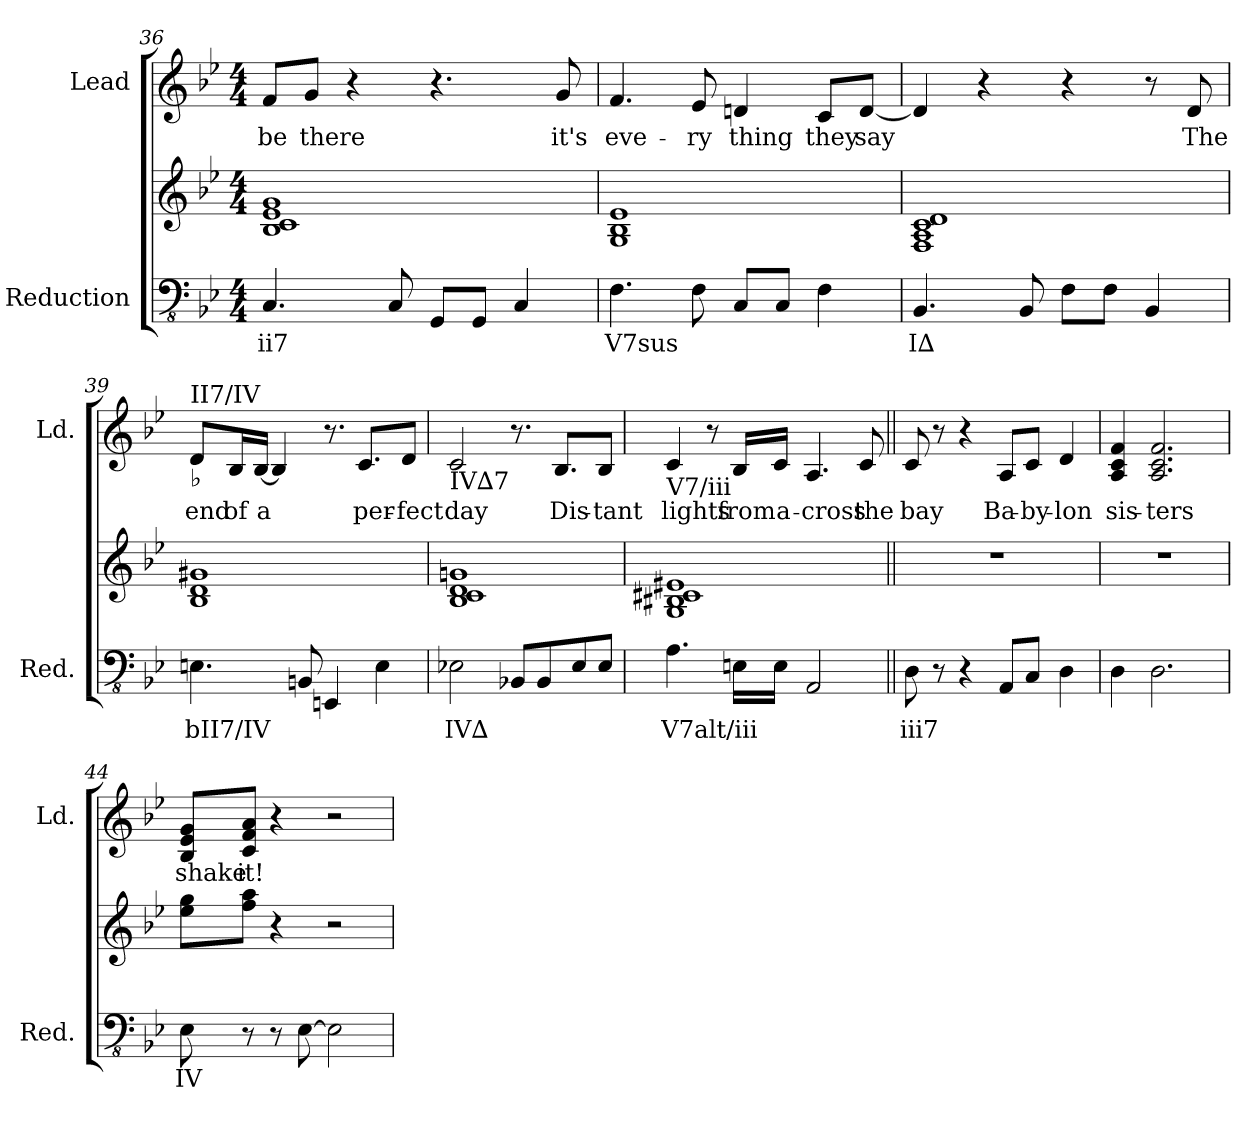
**kern	**text	**kern	**kern	**text
*part2	*part2	*part2	*part1	*part1
*staff3	*staff3	*staff2	*staff1	*staff1
*I"Reduction	*	*	*I"Lead	*
*I'Red.	*	*	*I'Ld.	*
*clefFv4	*	*clefG2	*clefG2	*
*k[b-e-]	*	*k[b-e-]	*k[b-e-]	*
*B-:	*	*B-:	*B-:	*
*M4/4	*	*M4/4	*M4/4	*
=36	=36	=36	=36	=36
!	!LO:LY:b:color=#000000	!	!	!
!	!	!	!	!LO:LY:b:color=#000000
4.CCi/	ii7	1B-i 1ci 1e-i 1gi	8fi/L	be
!	!	!	!	!LO:LY:b:color=#000000
.	.	.	8gi/J	there
.	.	.	4r	.
8CCi/	.	.	.	.
8GGGi/L	.	.	4.r	.
8GGGi/J	.	.	.	.
4CCi/	.	.	.	.
!	!	!	!	!LO:LY:b:color=#000000
.	.	.	8gi/	it's
!!LO:PB:g=z
=37	=37	=37	=37	=37
!	!LO:LY:b:color=#000000	!	!	!
!	!	!	!	!LO:LY:b:color=#000000
4.FFi\	V7sus	1Gi 1B-i 1e-i	4.fi/	eve-
!	!	!	!	!LO:LY:b:color=#000000
8FFi\	.	.	8e-i/	-ry
!	!	!	!	!LO:LY:b:color=#000000
8CCi/L	.	.	4dni/	thing
8CCi/J	.	.	.	.
!	!	!	!	!LO:LY:b:color=#000000
4FFi\	.	.	8ci/L	they
!	!	!	!	!LO:LY:b:color=#000000
.	.	.	[<8di/J	say
=38	=38	=38	=38	=38
!	!LO:LY:b:color=#000000	!	!	!
4.BBB-i/	I∆	1Fi 1Ai 1ci 1di	4di/]	.
.	.	.	4r	.
8BBB-i/	.	.	.	.
8FFi\L	.	.	4r	.
8FFi\J	.	.	.	.
4BBB-i/	.	.	8r	.
!	!	!	!	!LO:LY:b:color=#000000
.	.	.	8di/	The
!!LO:LB:g=z
=39	=39	=39	=39	=39
!	!LO:LY:b:color=#000000	!	!	!
!	!	!	!LO:TX:b:t=♭	!
!	!	!	!LO:TX:t=II7/IV	!
!	!	!	!	!LO:LY:b:color=#000000
4.EEni\	bII7/IV	1B-i 1di 1g#Xi	8di/L	end
!	!	!	!	!LO:LY:b:color=#000000
.	.	.	16B-i/L	of
!	!	!	!	!LO:LY:b:color=#000000
.	.	.	[<16B-i/JJ	a
.	.	.	4B-i/]	.
8BBBni/	.	.	.	.
4EEEni/	.	.	8.r	.
!	!	!	!	!LO:LY:b:color=#000000
.	.	.	8.ci/L	per-
4EEi\	.	.	.	.
!	!	!	!	!LO:LY:b:color=#000000
.	.	.	8di/J	-fect
=40	=40	=40	=40	=40
!	!LO:LY:b:color=#000000	!	!	!
!	!	!	!LO:TX:b:t=IV∆7	!
!	!	!	!	!LO:LY:b:color=#000000
2EE-Xi\	IV∆	1B-i 1ci 1di 1gni	2ci/	day
8BBB-Xi/L	.	.	8.r	.
8BBB-i/	.	.	.	.
!	!	!	!	!LO:LY:b:color=#000000
.	.	.	8.B-i/L	Dis-
8EE-i/	.	.	.	.
!	!	!	!	!LO:LY:b:color=#000000
8EE-i/J	.	.	8B-i/J	-tant
=41	=41	=41	=41	=41
!	!LO:LY:b:color=#000000	!	!	!
!	!	!	!LO:TX:b:t=V7/iii	!
!	!	!	!	!LO:LY:b:color=#000000
4.AAi\	V7alt/iii	1Gi 1B#Xi 1c#Xi 1e#Xi	4ci/	lights
.	.	.	8r	.
!	!	!	!	!LO:LY:b:color=#000000
16EEni\LL	.	.	16B-i/LL	from
!	!	!	!	!LO:LY:b:color=#000000
16EEi\JJ	.	.	16ci/JJ	a-
!	!	!	!	!LO:LY:b:color=#000000
2AAAi/	.	.	4.Ai/	-cross
!	!	!	!	!LO:LY:b:color=#000000
.	.	.	8ci/	the
!!LO:LB:g=z
=42||	=42||	=42||	=42||	=42||
!	!LO:LY:b:color=#000000	!	!	!
!	!	!	!	!LO:LY:b:color=#000000
8DDi\	iii7	1r	8ci/	bay
8r	.	.	8r	.
4r	.	.	4r	.
!	!	!	!	!LO:LY:b:color=#000000
8AAAi/L	.	.	8Ai/L	Ba-
!	!	!	!	!LO:LY:b:color=#000000
8CCi/J	.	.	8ci/J	-by-
!	!	!	!	!LO:LY:b:color=#000000
4DDi\	.	.	4di/	-lon
=43	=43	=43	=43	=43
!	!	!	!	!LO:LY:b:color=#000000
4DDi\	.	1r	4Ai/ 4ci 4fi	sis-
!	!	!	!	!LO:LY:b:color=#000000
2.DDi\	.	.	2.Ai/ 2.ci 2.fi	-ters
=44	=44	=44	=44	=44
!	!LO:LY:b:color=#000000	!	!	!
!	!	!	!	!LO:LY:b:color=#000000
8EE-i\	IV	8ee-i\ 8ggiL	8B-i/ 8e-i 8giL	shake
!	!LO:LY:b:color=#000000	!	!	!
!	!	!	!	!LO:LY:b:color=#000000
8r	V7	8ffi\ 8aaiJ	8ci/ 8fi 8aiJ	it!
8r	.	4r	4r	.
[>8EE-i\	.	.	.	.
2EE-i\]	.	2r	2r	.
=	=	=	=	=
*-	*-	*-	*-	*-
